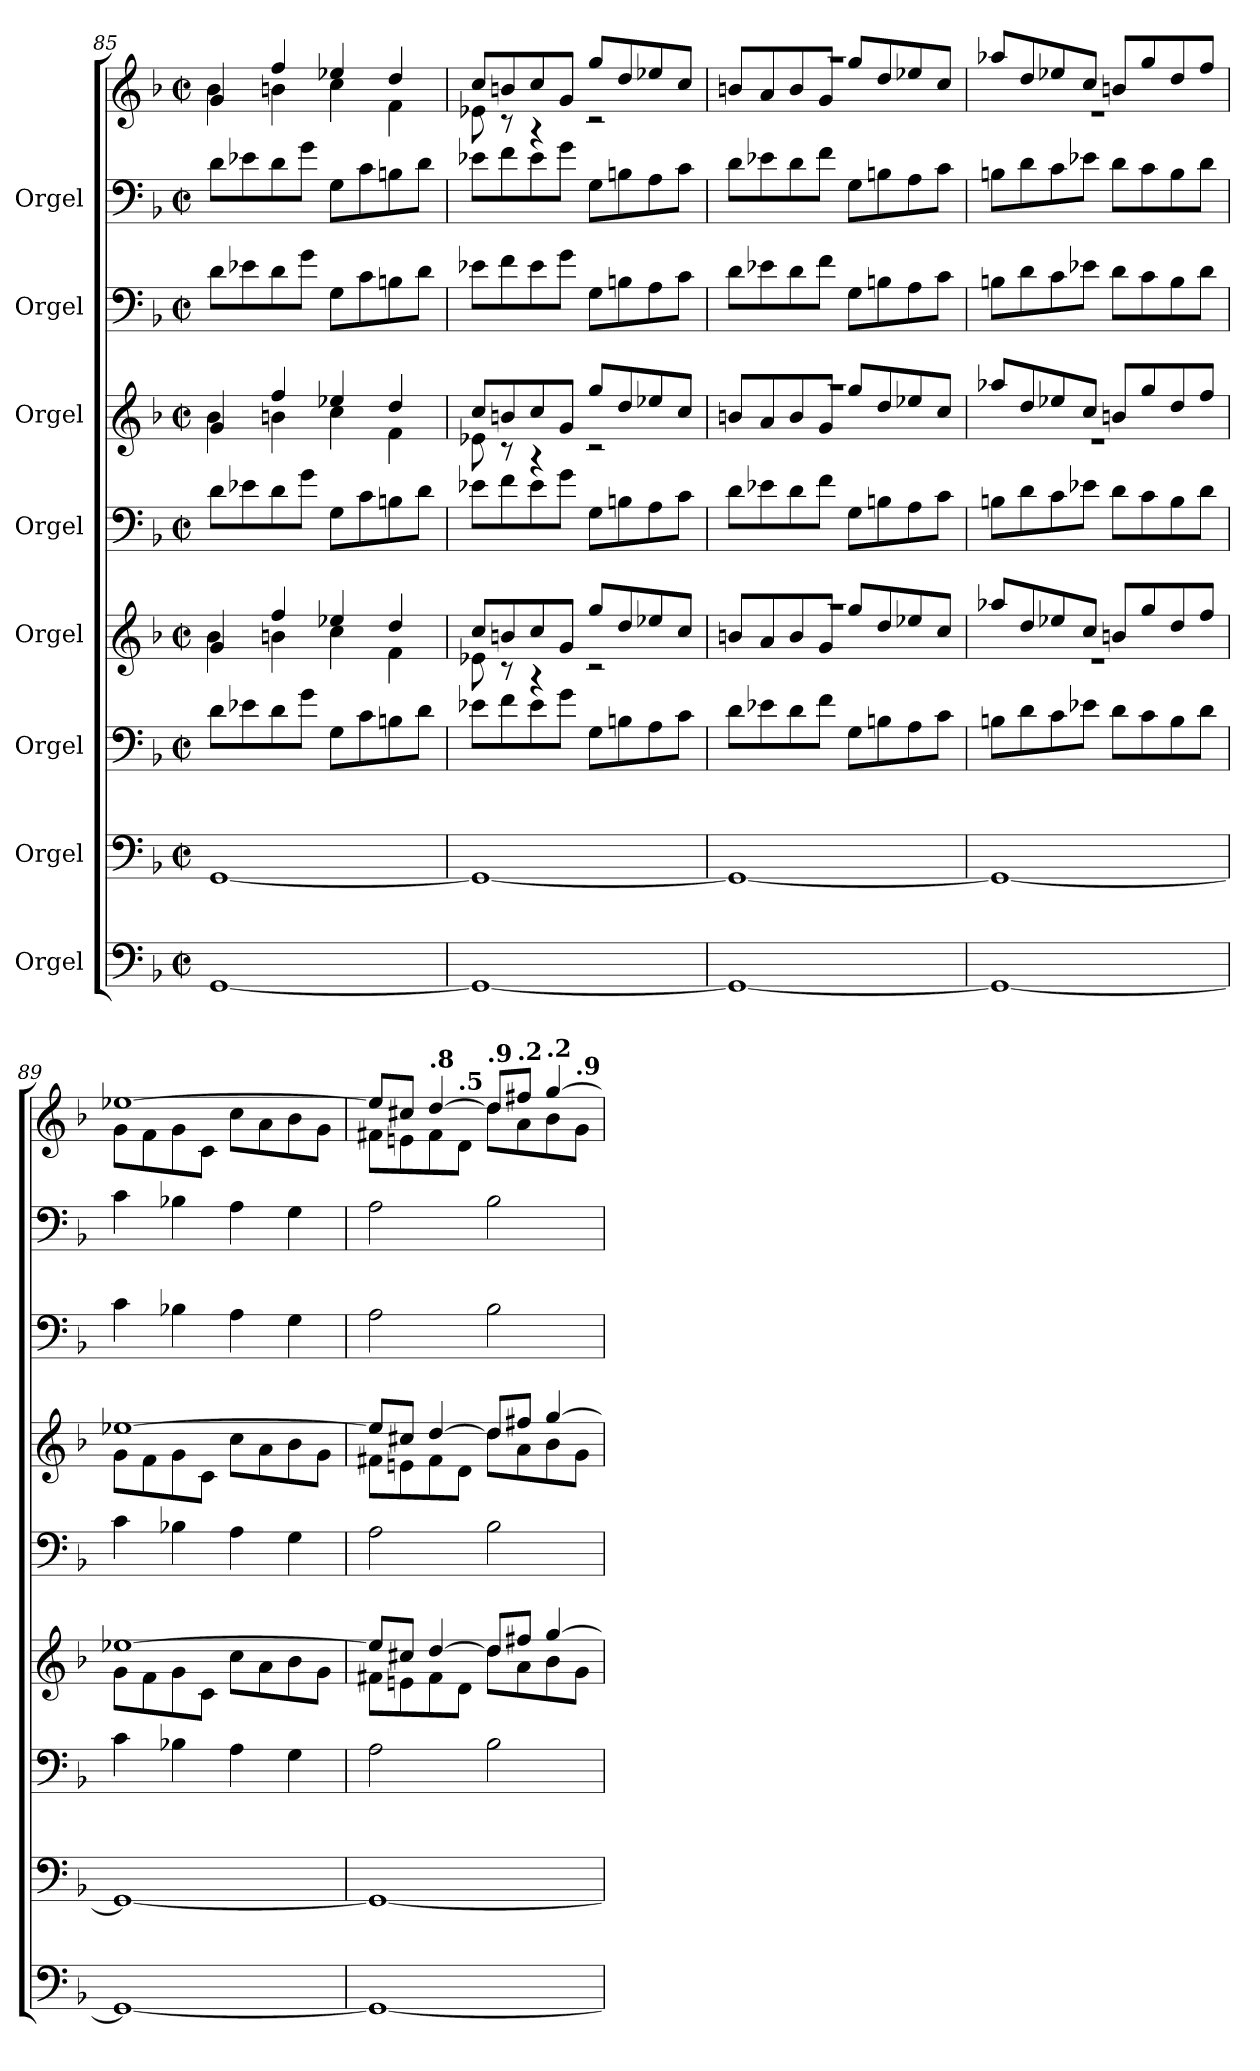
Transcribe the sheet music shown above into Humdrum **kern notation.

**kern	**kern	**kern	**kern	**kern	**kern	**kern	**kern	**kern
*part8	*part7	*part6	*part5	*part4	*part3	*part2	*part1	*part1
*staff9	*staff8	*staff7	*staff6	*staff5	*staff4	*staff3	*staff2	*staff1
*I"Orgel	*I"Orgel	*I"Orgel	*I"Orgel	*I"Orgel	*I"Orgel	*I"Orgel	*I"Orgel	*
*clefF4	*clefF4	*clefF4	*clefG2	*clefF4	*clefG2	*clefF4	*clefF4	*clefG2
*k[b-]	*k[b-]	*k[b-]	*k[b-]	*k[b-]	*k[b-]	*k[b-]	*k[b-]	*k[b-]
*M2/2	*M2/2	*M2/2	*M2/2	*M2/2	*M2/2	*M2/2	*M2/2	*M2/2
*met(c|)	*met(c|)	*met(c|)	*met(c|)	*met(c|)	*met(c|)	*met(c|)	*met(c|)	*met(c|)
=85	=85	=85	=85	=85	=85	=85	=85	=85
*	*	*	*^	*	*^	*	*	*^
[1GG	[1GG	8d\L	4g/	4b-\	8d\L	4g/	4b-\	8d\L	8d\L	4g/	4b-\
.	.	8e-X\	.	.	8e-X\	.	.	8e-X\	8e-X\	.	.
.	.	8d\	4ff/	4bn\	8d\	4ff/	4bn\	8d\	8d\	4ff/	4bn\
.	.	8g\J	.	.	8g\J	.	.	8g\J	8g\J	.	.
.	.	8G\L	4ee-X/	4cc\	8G\L	4ee-X/	4cc\	8G\L	8G\L	4ee-X/	4cc\
.	.	8c\	.	.	8c\	.	.	8c\	8c\	.	.
.	.	8Bn\	4dd/	4f\	8Bn\	4dd/	4f\	8Bn\	8Bn\	4dd/	4f\
.	.	8d\J	.	.	8d\J	.	.	8d\J	8d\J	.	.
!!LO:LB:g=z	!!
=86	=86	=86	=86	=86	=86	=86	=86	=86	=86	=86	=86
1GG_	1GG_	8e-X\L	8cc/L	8e-X\	8e-X\L	8cc/L	8e-X\	8e-X\L	8e-X\L	8cc/L	8e-X\
.	.	8f\	8bn/	8r	8f\	8bn/	8r	8f\	8f\	8bn/	8r
.	.	8e-\	8cc/	4r	8e-\	8cc/	4r	8e-\	8e-\	8cc/	4r
.	.	8g\J	8g/J	.	8g\J	8g/J	.	8g\J	8g\J	8g/J	.
.	.	8G\L	8gg/L	2r	8G\L	8gg/L	2r	8G\L	8G\L	8gg/L	2r
.	.	8Bn\	8dd/	.	8Bn\	8dd/	.	8Bn\	8Bn\	8dd/	.
.	.	8A\	8ee-X/	.	8A\	8ee-X/	.	8A\	8A\	8ee-X/	.
.	.	8c\J	8cc/J	.	8c\J	8cc/J	.	8c\J	8c\J	8cc/J	.
=87	=87	=87	=87	=87	=87	=87	=87	=87	=87	=87	=87
1GG_	1GG_	8d\L	8bn/L	1raa	8d\L	8bn/L	1raa	8d\L	8d\L	8bn/L	1raa
.	.	8e-X\	8a/	.	8e-X\	8a/	.	8e-X\	8e-X\	8a/	.
.	.	8d\	8b/	.	8d\	8b/	.	8d\	8d\	8b/	.
.	.	8f\J	8g/J	.	8f\J	8g/J	.	8f\J	8f\J	8g/J	.
.	.	8G\L	8gg/L	.	8G\L	8gg/L	.	8G\L	8G\L	8gg/L	.
.	.	8Bn\	8dd/	.	8Bn\	8dd/	.	8Bn\	8Bn\	8dd/	.
.	.	8A\	8ee-X/	.	8A\	8ee-X/	.	8A\	8A\	8ee-X/	.
.	.	8c\J	8cc/J	.	8c\J	8cc/J	.	8c\J	8c\J	8cc/J	.
=88	=88	=88	=88	=88	=88	=88	=88	=88	=88	=88	=88
1GG_	1GG_	8Bn\L	8aa-X/L	1r	8Bn\L	8aa-X/L	1r	8Bn\L	8Bn\L	8aa-X/L	1r
.	.	8d\	8dd/	.	8d\	8dd/	.	8d\	8d\	8dd/	.
.	.	8c\	8ee-X/	.	8c\	8ee-X/	.	8c\	8c\	8ee-X/	.
.	.	8e-X\J	8cc/J	.	8e-X\J	8cc/J	.	8e-X\J	8e-X\J	8cc/J	.
.	.	8d\L	8bn/L	.	8d\L	8bn/L	.	8d\L	8d\L	8bn/L	.
.	.	8c\	8gg/	.	8c\	8gg/	.	8c\	8c\	8gg/	.
.	.	8B\	8dd/	.	8B\	8dd/	.	8B\	8B\	8dd/	.
.	.	8d\J	8ff/J	.	8d\J	8ff/J	.	8d\J	8d\J	8ff/J	.
=89	=89	=89	=89	=89	=89	=89	=89	=89	=89	=89	=89
1GG_	1GG_	4c\	[1ee-X	8g\L	4c\	[1ee-X	8g\L	4c\	4c\	[1ee-X	8g\L
.	.	.	.	8f\	.	.	8f\	.	.	.	8f\
.	.	4B-X\	.	8g\	4B-X\	.	8g\	4B-X\	4B-X\	.	8g\
.	.	.	.	8c\J	.	.	8c\J	.	.	.	8c\J
.	.	4A\	.	8cc\L	4A\	.	8cc\L	4A\	4A\	.	8cc\L
.	.	.	.	8a\	.	.	8a\	.	.	.	8a\
.	.	4G\	.	8b-\	4G\	.	8b-\	4G\	4G\	.	8b-\
.	.	.	.	8g\J	.	.	8g\J	.	.	.	8g\J
=90	=90	=90	=90	=90	=90	=90	=90	=90	=90	=90	=90
*	*	*	*	*	*	*	*	*	*	*MM112	*
1GG_	1GG_	2A\	8ee-/L]	8f#X\L	2A\	8ee-/L]	8f#X\L	2A\	2A\	8ee-/L]	8f#X\L
*	*	*	*	*	*	*	*	*	*	*MM112	*
.	.	.	8cc#X/J	8en\	.	8cc#X/J	8en\	.	.	8cc#X/J	8en\
*	*	*	*	*	*	*	*	*	*	*MM110	*
!	!	!	!	!	!	!	!	!	!	!LO:TX:a:B:t=.8	!
.	.	.	[4dd/	8f#\	.	[4dd/	8f#\	.	.	[4dd/	8f#\
*	*	*	*	*	*	*	*	*	*	*MM110	*
!	!	!	!	!	!	!	!	!	!	!	!LO:TX:a:B:t=.5
.	.	.	.	8d\J	.	.	8d\J	.	.	.	8d\J
*	*	*	*	*	*	*	*	*	*	*MM108	*
!	!	!	!	!	!	!	!	!	!	!LO:TX:a:B:t=.9	!
.	.	2B-\	8dd/L]	8dd\L	2B-\	8dd/L]	8dd\L	2B-\	2B-\	8dd/L]	8dd\L
*	*	*	*	*	*	*	*	*	*	*MM108	*
!	!	!	!	!	!	!	!	!	!	!LO:TX:a:B:t=.2	!
.	.	.	8ff#X/J	8a\	.	8ff#X/J	8a\	.	.	8ff#X/J	8a\
*	*	*	*	*	*	*	*	*	*	*MM106	*
!	!	!	!	!	!	!	!	!	!	!LO:TX:a:B:t=.2	!
.	.	.	[4gg/	8b-\	.	[4gg/	8b-\	.	.	[4gg/	8b-\
*	*	*	*	*	*	*	*	*	*	*MM102	*
!	!	!	!	!	!	!	!	!	!	!	!LO:TX:a:B:t=.9
.	.	.	.	8g\J	.	.	8g\J	.	.	.	8g\J
*	*	*	*v	*v	*	*v	*v	*	*	*v	*v
=	=	=	=	=	=	=	=	=
*-	*-	*-	*-	*-	*-	*-	*-	*-
